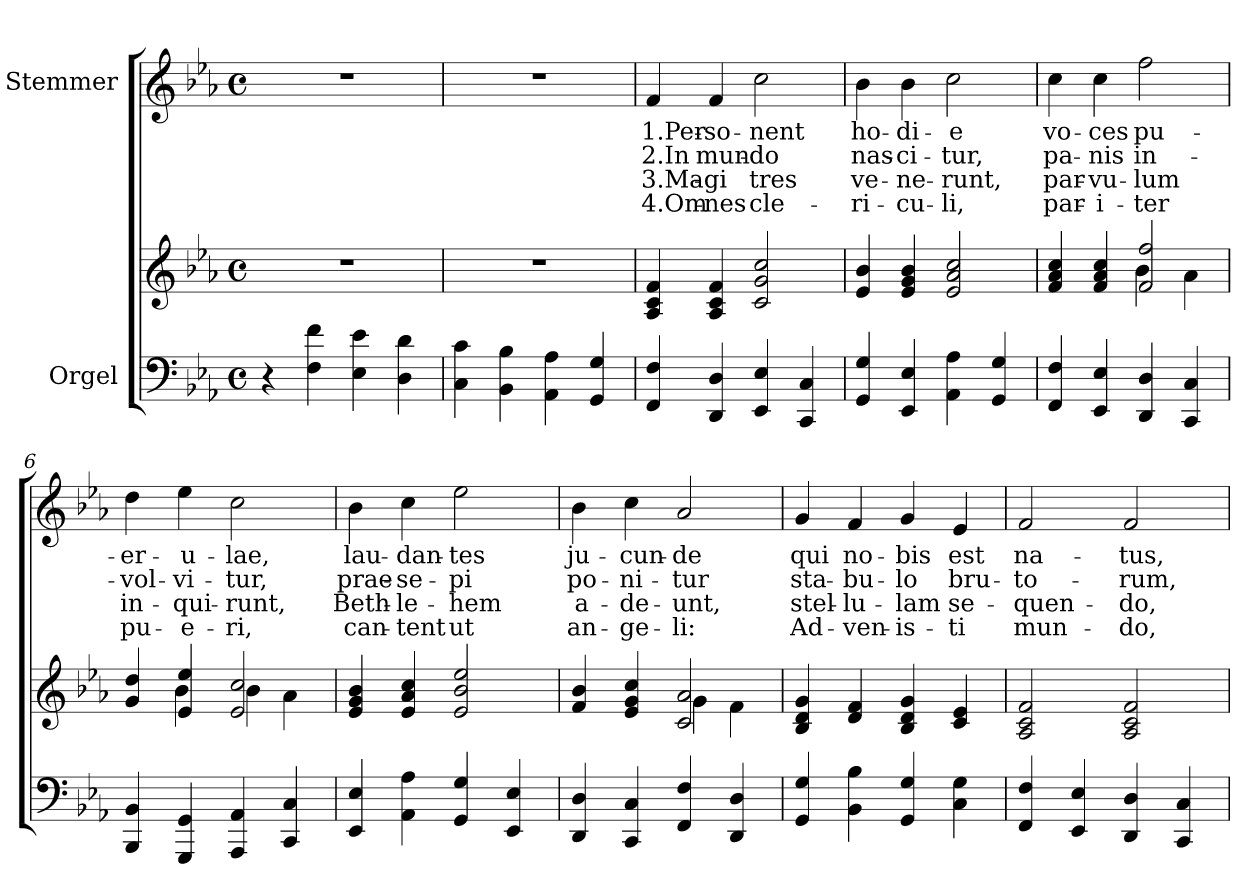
**kern	**kern	**kern	**text	**text	**text	**text
*part2	*part2	*part1	*part1	*part1	*part1	*part1
*staff3	*staff2	*staff1	*staff1	*staff1	*staff1	*staff1
*I"Orgel	*	*I"Stemmer	*	*	*	*
*clefF4	*clefG2	*clefG2	*	*	*	*
*k[b-e-a-]	*k[b-e-a-]	*k[b-e-a-]	*	*	*	*
*M4/4	*M4/4	*M4/4	*	*	*	*
*met(c)	*met(c)	*met(c)	*	*	*	*
*MM140	*MM140	*MM140	*	*	*	*
=1	=1	=1	=1	=1	=1	=1
4r	1r	1r	.	.	.	.
4F\ 4f\	.	.	.	.	.	.
4E-\ 4e-\	.	.	.	.	.	.
4D\ 4d\	.	.	.	.	.	.
=2	=2	=2	=2	=2	=2	=2
4C\ 4c\	1r	1r	.	.	.	.
4BB-\ 4B-\	.	.	.	.	.	.
4AA-\ 4A-\	.	.	.	.	.	.
4GG/ 4G/	.	.	.	.	.	.
=3	=3	=3	=3	=3	=3	=3
4FF/ 4F/	4A-/ 4c/ 4f/	4f/	1.Per-	2.In	3.Ma-	4.Om-
4DD/ 4D/	4A-/ 4c/ 4f/	4f/	-so-	mun-	-gi	-nes
4EE-/ 4E-/	2c/ 2g/ 2cc/	2cc\	-nent	-do	tres	cle-
4CC/ 4C/	.	.	.	.	.	.
=4	=4	=4	=4	=4	=4	=4
4GG/ 4G/	4e-/ 4b-/	4b-\	ho-	nas-	ve-	-ri-
4EE-/ 4E-/	4e-/ 4g/ 4b-/	4b-\	-di-	-ci-	-ne-	-cu-
4AA-\ 4A-\	2e-/ 2a-/ 2cc/	2cc\	-e	-tur,	-runt,	-li,
4GG/ 4G/	.	.	.	.	.	.
=5	=5	=5	=5	=5	=5	=5
*	*^	*	*	*	*	*
4FF/ 4F/	4f/ 4a-/ 4cc/	2ryy	4cc\	vo-	pa-	par-	par-
4EE-/ 4E-/	4f/ 4a-/ 4cc/	.	4cc\	-ces	-nis	-vu-	-i-
4DD/ 4D/	2f/ 2ff/	4b-\	2ff\	pu-	in-	-lum	-ter
4CC/ 4C/	.	4a-\	.	.	.	.	.
=6	=6	=6	=6	=6	=6	=6	=6
4BBB-/ 4BB-/	4g/ 4dd/	4ryy	4dd\	-er-	-vol-	in-	pu-
4GGG/ 4GG/	4e-/ 4ee-/	4b-\	4ee-\	-u-	-vi-	-qui-	-e-
4AAA-/ 4AA-/	2e-/ 2cc/	4b-\	2cc\	-lae,	-tur,	-runt,	-ri,
4CC/ 4C/	.	4a-\	.	.	.	.	.
*	*v	*v	*	*	*	*	*
=7	=7	=7	=7	=7	=7	=7
4EE-/ 4E-/	4e-/ 4g/ 4b-/	4b-\	lau-	prae-	Beth-	can-
4AA-\ 4A-\	4e-/ 4a-/ 4cc/	4cc\	-dan-	-se-	-le-	-tent
4GG/ 4G/	2e-/ 2b-/ 2ee-/	2ee-\	-tes	-pi	-hem	ut
4EE-/ 4E-/	.	.	.	.	.	.
!!LO:LB:g=z
=8	=8	=8	=8	=8	=8	=8
*	*^	*	*	*	*	*
4DD/ 4D/	4f/ 4b-/	2ryy	4b-\	ju-	po-	a-	an-
4CC/ 4C/	4e-/ 4g/ 4cc/	.	4cc\	-cun-	-ni-	-de-	-ge-
4FF/ 4F/	2c/ 2a-/	4g\	2a-/	-de	-tur	-unt,	-li:
4DD/ 4D/	.	4f\	.	.	.	.	.
*	*v	*v	*	*	*	*	*
=9	=9	=9	=9	=9	=9	=9
4GG/ 4G/	4B-/ 4d/ 4g/	4g/	qui	sta-	stel-	Ad-
4BB-\ 4B-\	4d/ 4f/	4f/	no-	-bu-	-lu-	-ven-
4GG/ 4G/	4B-/ 4d/ 4g/	4g/	-bis	-lo	-lam	-is-
4C\ 4G\	4c/ 4e-/	4e-/	est	bru-	se-	-ti
=10	=10	=10	=10	=10	=10	=10
4FF/ 4F/	2A-/ 2c/ 2f/	2f/	na-	-to-	-quen-	mun-
4EE-/ 4E-/	.	.	.	.	.	.
4DD/ 4D/	2A-/ 2c/ 2f/	2f/	-tus,	-rum,	-do,	-do,
4CC/ 4C/	.	.	.	.	.	.
=	=	=	=	=	=	=
*-	*-	*-	*-	*-	*-	*-
